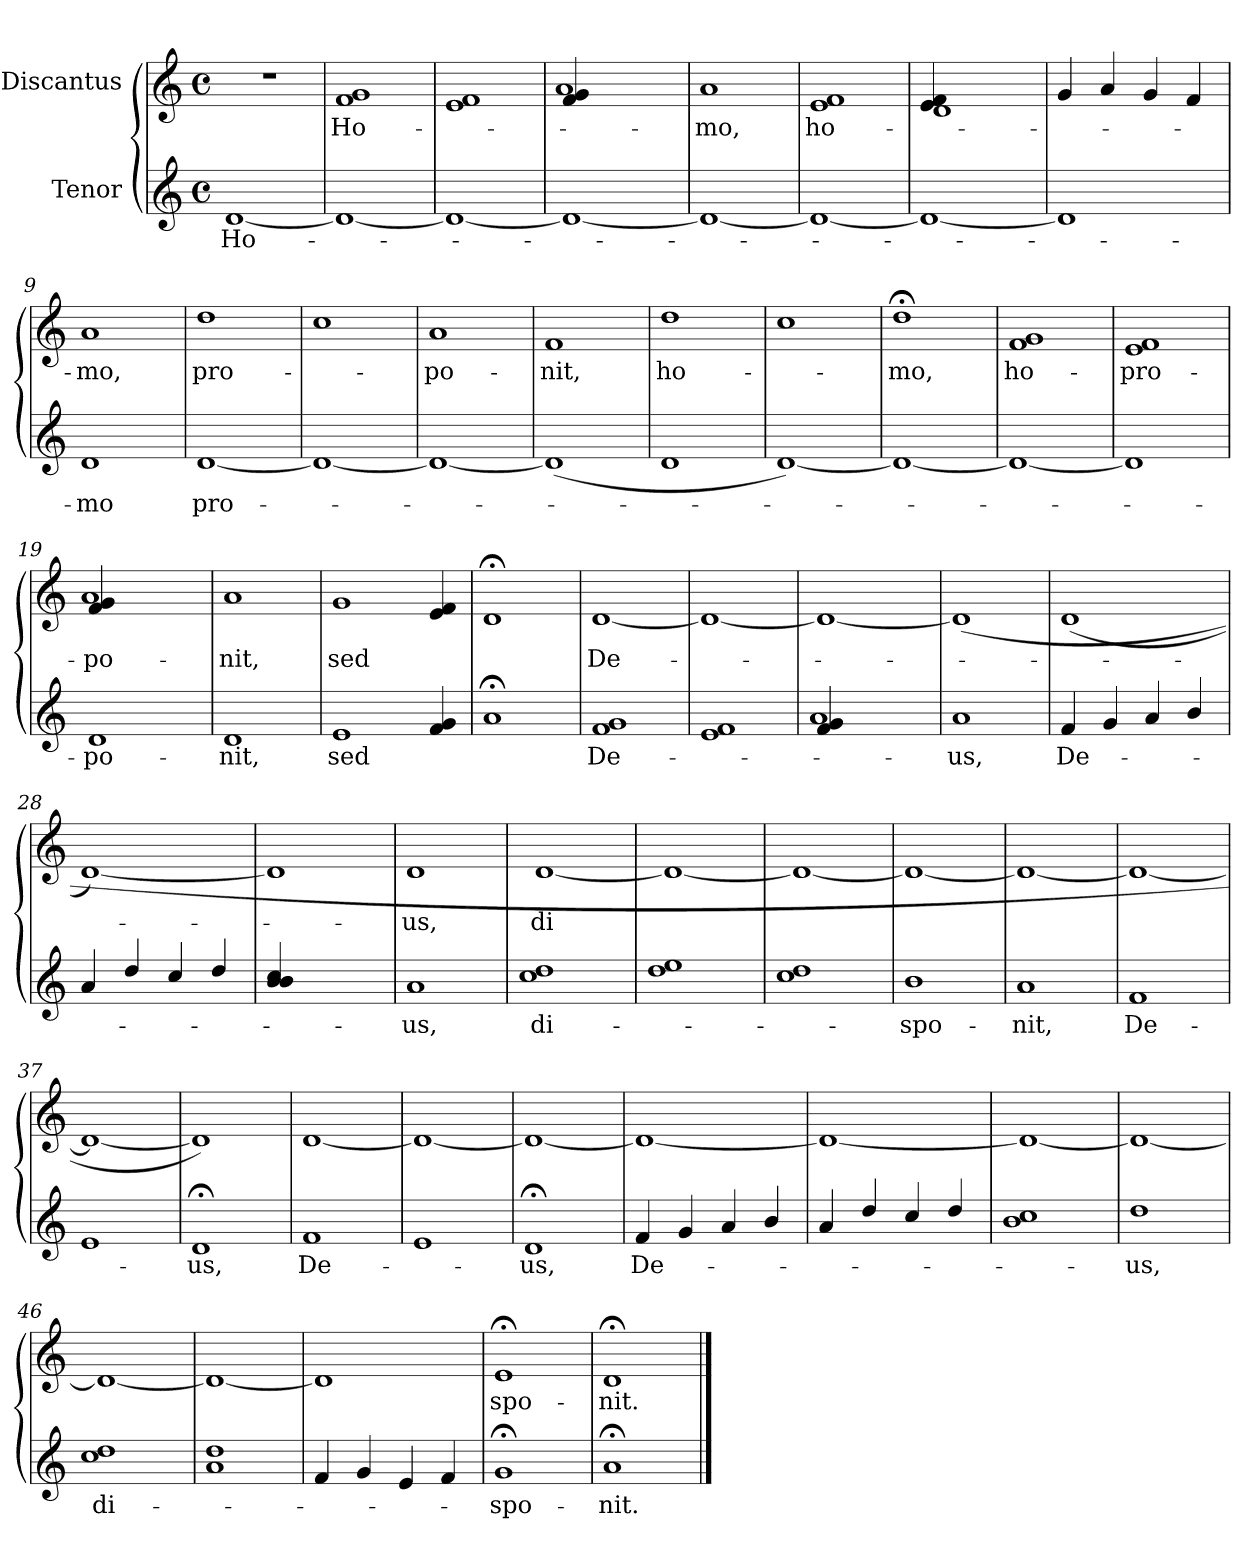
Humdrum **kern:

**kern	**text	**kern	**text
*part2	*part2	*part1	*part1
*staff2	*staff2	*staff1	*staff1
*I"Tenor	*	*I"Discantus	*
*clefG2	*	*clefG2	*
*k[]	*	*k[]	*
*C:	*	*C:	*
*M4/4	*	*M4/4	*
*met(c)	*	*met(c)	*
=1	=1	=1	=1
!	!LO:LY:b	!	!
[<1d	Ho-	1r	.
=2	=2	=2	=2
!	!	!	!LO:LY:b
1d_	.	1f 1g	Ho-
=3	=3	=3	=3
1d_	.	1e 1f	.
=4	=4	=4	=4
*	*	*^	*
1d_	.	4f/ 4g/	1a	.
.	.	2.ryy	.	.
*	*	*v	*v	*
=5	=5	=5	=5
!	!	!	!LO:LY:b
1d_	.	1a	-mo,
=6	=6	=6	=6
!	!	!	!LO:LY:b
1d_	.	1e 1f	ho-
=7	=7	=7	=7
*	*	*^	*
1d_	.	4e/ 4f/	1d	.
.	.	2.ryy	.	.
*	*	*v	*v	*
=8	=8	=8	=8
1d]	.	4g/	.
.	.	4a/	.
.	.	4g/	.
.	.	4f/	.
=9	=9	=9	=9
!	!LO:LY:b	!	!LO:LY:b
1d	-mo	1a	-mo,
=10	=10	=10	=10
!	!LO:LY:b	!	!LO:LY:b
[<1d	pro-	1dd	pro-
=11	=11	=11	=11
1d_	.	1cc	.
=12	=12	=12	=12
!	!	!	!LO:LY:b
1d_	.	1a	-po-
=13	=13	=13	=13
!	!	!	!LO:LY:b
(<1d]	.	1f	-nit,
!!LO:LB:g=z
=14	=14	=14	=14
!	!	!	!LO:LY:b
1d	.	1dd	ho-
=15	=15	=15	=15
[<1d)	.	1cc	.
=16	=16	=16	=16
!	!	!	!LO:LY:b
1d_	.	1dd;<	-mo,
=17	=17	=17	=17
!	!	!	!LO:LY:b
1d_	.	1f 1g	ho-
=18	=18	=18	=18
!	!	!	!LO:LY:b
1d]	.	1e 1f	pro-
=19	=19	=19	=19
!	!LO:LY:b	!	!LO:LY:b
*	*	*^	*
1d	-po-	4f/ 4g/	1a	-po-
.	.	2.ryy	.	.
*	*	*v	*v	*
=20	=20	=20	=20
!	!LO:LY:b	!	!LO:LY:b
1d	-nit,	1a	-nit,
=21	=21	=21	=21
!	!LO:LY:b	!	!LO:LY:b
1e	sed	1g	sed
4f/ 4g/	.	4e/ 4f/	.
=22	=22	=22	=22
1a;	.	1d;	.
=23	=23	=23	=23
!	!LO:LY:b	!	!LO:LY:b
1f 1g	De-	[<1d	De-
=24	=24	=24	=24
1e 1f	.	1d_	.
=25	=25	=25	=25
*^	*	*	*
4f/ 4g/	1a	.	1d_	.
2.ryy	.	.	.	.
*v	*v	*	*	*
=26	=26	=26	=26
!	!LO:LY:b	!	!
1a	-us,	(<1d]	.
!!LO:LB:g=z
=27	=27	=27	=27
!	!LO:LY:b	!	!
4f/	De-	(<1d	.
4g/	.	.	.
4a/	.	.	.
4b/	.	.	.
=28	=28	=28	=28
4a/	.	[<1d)	.
4dd/	.	.	.
4cc/	.	.	.
4dd/	.	.	.
=29	=29	=29	=29
4b/ 4b/ 4cc/	.	1d]	.
2.ryy	.	.	.
=30	=30	=30	=30
!	!LO:LY:b	!	!LO:LY:b
1a	-us,	1d	-us,
=31	=31	=31	=31
!	!LO:LY:b	!	!LO:LY:b
1cc 1dd	di-	[<1d	di
=32	=32	=32	=32
1dd 1ee	.	1d_	.
=33	=33	=33	=33
1cc 1dd	.	1d_	.
=34	=34	=34	=34
!	!LO:LY:b	!	!
1b	-spo-	1d_	.
=35	=35	=35	=35
!	!LO:LY:b	!	!
1a	-nit,	1d_	.
=36	=36	=36	=36
!	!LO:LY:b	!	!
1f	De-	1d_	.
=37	=37	=37	=37
1e	.	1d_	.
=38	=38	=38	=38
!	!LO:LY:b	!	!
1d;	-us,	1d])	.
!!LO:LB:g=z
=39	=39	=39	=39
!	!LO:LY:b	!	!
1f	De-	[<1d	.
=40	=40	=40	=40
1e	.	1d_	.
=41	=41	=41	=41
!	!LO:LY:b	!	!
1d;	-us,	1d_	.
=42	=42	=42	=42
!	!LO:LY:b	!	!
4f/	De-	1d_	.
4g/	.	.	.
4a/	.	.	.
4b/	.	.	.
=43	=43	=43	=43
4a/	.	1d_	.
4dd/	.	.	.
4cc/	.	.	.
4dd/	.	.	.
=44	=44	=44	=44
1b 1cc	.	1d_	.
=45	=45	=45	=45
!	!LO:LY:b	!	!
1dd	-us,	1d_	.
=46	=46	=46	=46
!	!LO:LY:b	!	!
1cc 1dd	di-	1d_	.
=47	=47	=47	=47
1a 1dd	.	1d_	.
=48	=48	=48	=48
4f/	.	1d]	.
4g/	.	.	.
4e/	.	.	.
4f/	.	.	.
=49	=49	=49	=49
!	!LO:LY:b	!	!LO:LY:b
1g;	-spo-	1e;	spo-
=50	=50	=50	=50
!	!LO:LY:b	!	!LO:LY:b
1a;	-nit.	1d;	-nit.
==	==	==	==
*-	*-	*-	*-
